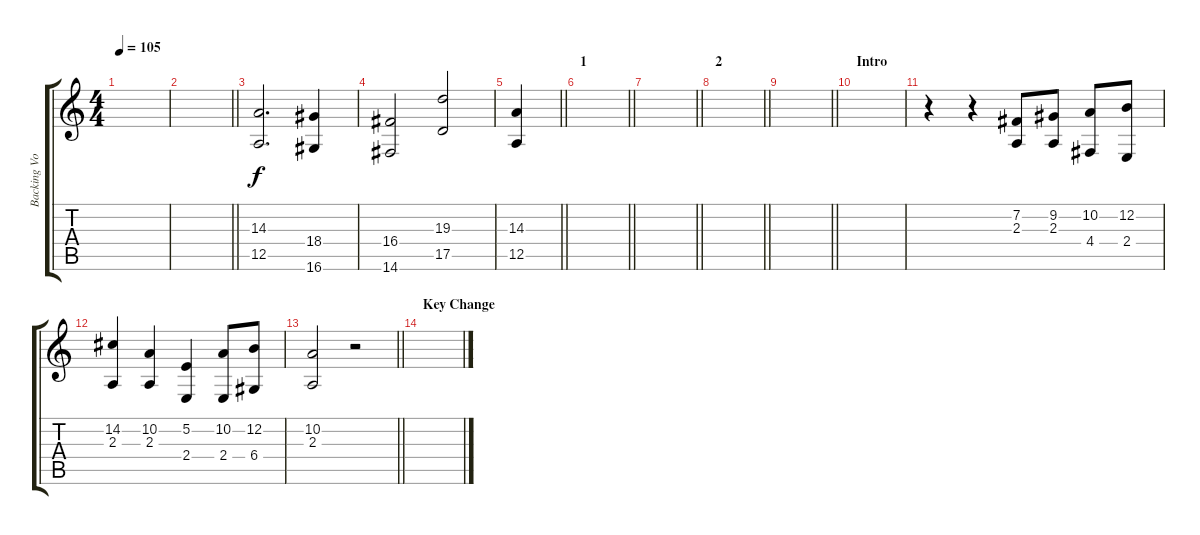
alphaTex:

\track ("Backing Vocals" "Backing Vo") {instrument pad4choir}
\staff {score tabs}
\tuning (E4 B3 G3 D3 A2 E2) {hide}
\ts (4 4)
\tempo 105
\clef g2
\ks c
|
\barLineRight lightlight
|
(14.3 12.5).2{d} (18.4 16.6).4 |
(16.4 14.6).2 (19.3 17.5).2 |
\barLineRight lightlight
(14.3 12.5).4 |
\section ("" "1")
\barLineRight lightlight
|
\barLineRight lightlight
|
\section ("" "2")
\barLineRight lightlight
|
\barLineRight lightlight
|
\section ("" "Intro")
|
r.4 r.4 (7.2 2.3).8 (9.2 2.3).8 (10.2 4.4).8 (12.2 2.4).8 |
(14.2 2.3).4 (10.2 2.3).4 (5.2 2.4).4 (10.2 2.4).8 (12.2 6.4).8 |
\barLineRight lightlight
(10.2 2.3).2 r.2 |
\section ("" "Key Change")
